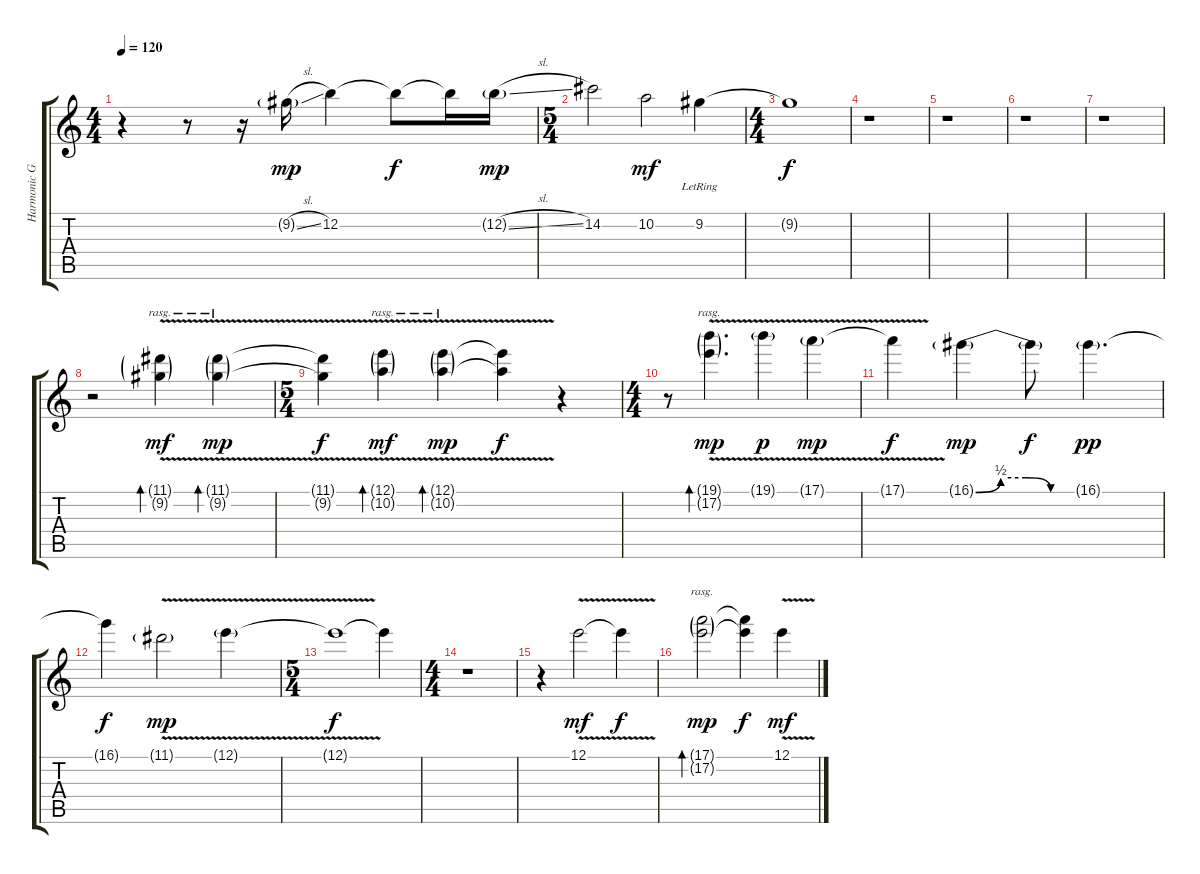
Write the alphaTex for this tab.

\track ("Harmonic Guitar" "Harmonic G") {instrument electricguitarjazz}
\staff {score tabs}
\tuning (E4 B3 G3 D3 A2 E2) {hide}
\ts (4 4)
\tempo 120
\clef g2
\ks c
r.4{dy mp volume 12 balance 14} r.8 r.16 9.2{sl g}.16 12.2.4 12.2{t}.8{dy f} 12.2{t}.16 12.2{sl g}.16{dy mp} |
\ts (5 4)
14.2.2 10.2.2{dy mf} 9.2{lr}.4 |
\ts (4 4)
9.2{t}.1{dy f} |
r.1 |
r.1 |
r.1 |
r.1 |
r.2 (11.1{v g} 9.2{v g}).4{bd 120 rasg ii dy mf volume 10 balance 2} (11.1{v g} 9.2{v g}).4{bd 120 rasg ii dy mp} |
\ts (5 4)
(11.1{t} 9.2{t}).4{dy f} (12.1{v g} 10.2{v g}).4{bd 240 rasg ii dy mf} (12.1{v g} 10.2{v g}).4{bd 240 rasg ii dy mp} (12.1{t} 10.2{t}).4{dy f} r.4 |
\ts (4 4)
r.8 (19.1{v g} 17.2{v g}).4{d bd 240 rasg ii dy mp} 19.1{v g}.4{dy p} 17.1{v g}.4{dy mp} |
17.1{t}.4{dy f} 16.1{be (custom 0 0 15 2 30 2 45 0 60 0) g}.4{dy mp} 16.1{t}.8{dy f} 16.1{g}.4{d dy pp} |
16.1{t}.4{dy f} 11.1{v g}.2{dy mp} 12.1{v g}.4 |
\ts (5 4)
12.1{t}.1{dy f} 12.1{t}.4 |
\ts (4 4)
r.1{volume 10 balance 14} |
r.4 12.1{v}.2{dy mf} 12.1{t}.4{dy f} |
(17.1{g} 17.2{g}).2{bd 120 rasg ii dy mp} (17.1{t} 17.2{t}).4{dy f} 12.1{v}.4{dy mf}
